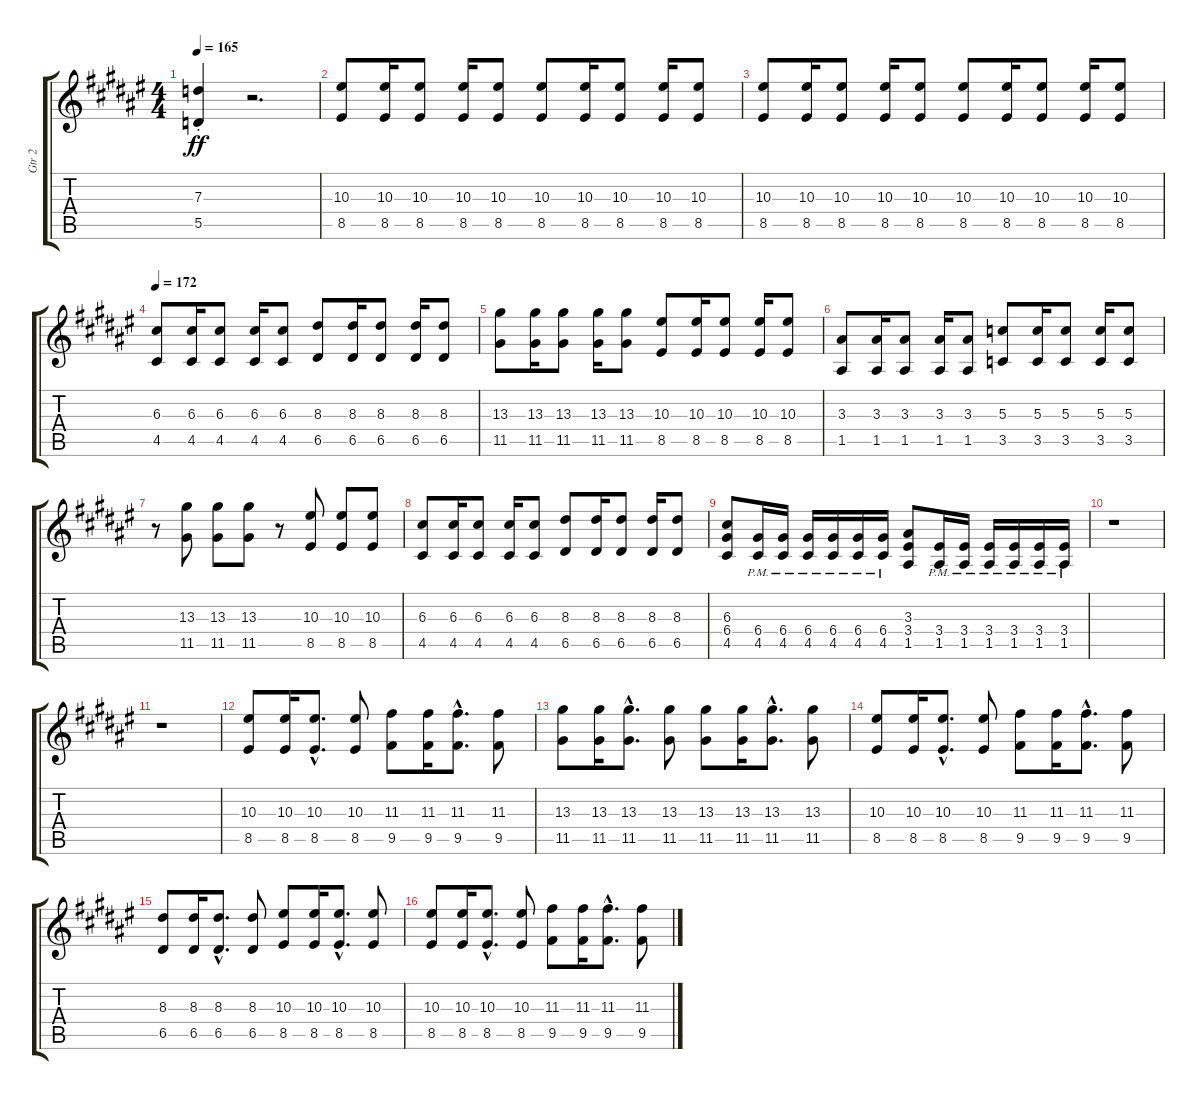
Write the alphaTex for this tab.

\track ("Gtr 2" "Gtr 2") {instrument distortionguitar}
\staff {score tabs}
\tuning (E4 B3 G3 D3 A2 E2) {hide}
\ts (4 4)
\tempo 165
\clef g2
\ks d#minor
(7.3{st} 5.5{st}).4{dy ff} r.2{d} |
(10.3 8.5).8 (10.3 8.5).16 (10.3 8.5).8 (10.3 8.5).16 (10.3 8.5).8 (10.3 8.5).8 (10.3 8.5).16 (10.3 8.5).8 (10.3 8.5).16 (10.3 8.5).8 |
(10.3 8.5).8 (10.3 8.5).16 (10.3 8.5).8 (10.3 8.5).16 (10.3 8.5).8 (10.3 8.5).8 (10.3 8.5).16 (10.3 8.5).8 (10.3 8.5).16 (10.3 8.5).8 |
\tempo 172
(6.3 4.5).8 (6.3 4.5).16 (6.3 4.5).8 (6.3 4.5).16 (6.3 4.5).8 (8.3 6.5).8 (8.3 6.5).16 (8.3 6.5).8 (8.3 6.5).16 (8.3 6.5).8 |
(13.3 11.5).8 (13.3 11.5).16 (13.3 11.5).8 (13.3 11.5).16 (13.3 11.5).8 (10.3 8.5).8 (10.3 8.5).16 (10.3 8.5).8 (10.3 8.5).16 (10.3 8.5).8 |
(3.3 1.5).8 (3.3 1.5).16 (3.3 1.5).8 (3.3 1.5).16 (3.3 1.5).8 (5.3 3.5).8 (5.3 3.5).16 (5.3 3.5).8 (5.3 3.5).16 (5.3 3.5).8 |
r.8 (13.3 11.5).8 (13.3 11.5).8 (13.3 11.5).8 r.8 (10.3 8.5).8 (10.3 8.5).8 (10.3 8.5).8 |
(6.3 4.5).8 (6.3 4.5).16 (6.3 4.5).8 (6.3 4.5).16 (6.3 4.5).8 (8.3 6.5).8 (8.3 6.5).16 (8.3 6.5).8 (8.3 6.5).16 (8.3 6.5).8 |
(6.3 6.4 4.5).8 (6.4{pm} 4.5{pm}).16 (6.4{pm} 4.5{pm}).16 (6.4{pm} 4.5{pm}).16 (6.4{pm} 4.5{pm}).16 (6.4{pm} 4.5{pm}).16 (6.4{pm} 4.5{pm}).16 (3.3 3.4 1.5).8 (3.4{pm} 1.5{pm}).16 (3.4{pm} 1.5{pm}).16 (3.4{pm} 1.5{pm}).16 (3.4{pm} 1.5{pm}).16 (3.4{pm} 1.5{pm}).16 (3.4{pm} 1.5{pm}).16 |
r.1 |
r.1 |
(10.3 8.5).8 (10.3 8.5).16 (10.3{hac} 8.5{hac}).8{d} (10.3 8.5).8 (11.3 9.5).8 (11.3 9.5).16 (11.3{hac} 9.5{hac}).8{d} (11.3 9.5).8 |
(13.3 11.5).8 (13.3 11.5).16 (13.3{hac} 11.5{hac}).8{d} (13.3 11.5).8 (13.3 11.5).8 (13.3 11.5).16 (13.3{hac} 11.5{hac}).8{d} (13.3 11.5).8 |
(10.3 8.5).8 (10.3 8.5).16 (10.3{hac} 8.5{hac}).8{d} (10.3 8.5).8 (11.3 9.5).8 (11.3 9.5).16 (11.3{hac} 9.5{hac}).8{d} (11.3 9.5).8 |
(8.3 6.5).8 (8.3 6.5).16 (8.3{hac} 6.5{hac}).8{d} (8.3 6.5).8 (10.3 8.5).8 (10.3 8.5).16 (10.3{hac} 8.5{hac}).8{d} (10.3 8.5).8 |
(10.3 8.5).8 (10.3 8.5).16 (10.3{hac} 8.5{hac}).8{d} (10.3 8.5).8 (11.3 9.5).8 (11.3 9.5).16 (11.3{hac} 9.5{hac}).8{d} (11.3 9.5).8
